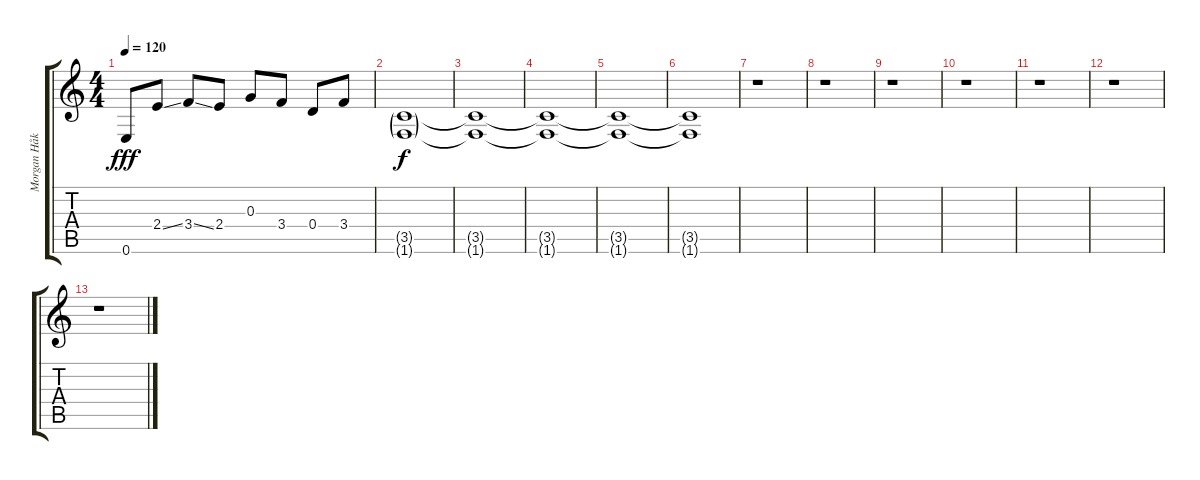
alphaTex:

\track ("Morgan Håkansson" "Morgan Håk") {instrument distortionguitar}
\staff {score tabs}
\tuning (E4 B3 G3 D3 A2 E2) {hide}
\ts (4 4)
\tempo 120
\clef g2
\ks c
0.6.8{dy fff} 2.4{ss}.8 3.4{ss}.8 2.4.8 0.3.8 3.4.8 0.4.8 3.4.8 |
(3.5{g} 1.6{g}).1{dy f} |
(3.5{t} 1.6{t}).1 |
(3.5{t} 1.6{t}).1 |
(3.5{t} 1.6{t}).1 |
(3.5{t} 1.6{t}).1 |
r.1 |
r.1 |
r.1 |
r.1 |
r.1 |
r.1 |
r.1
